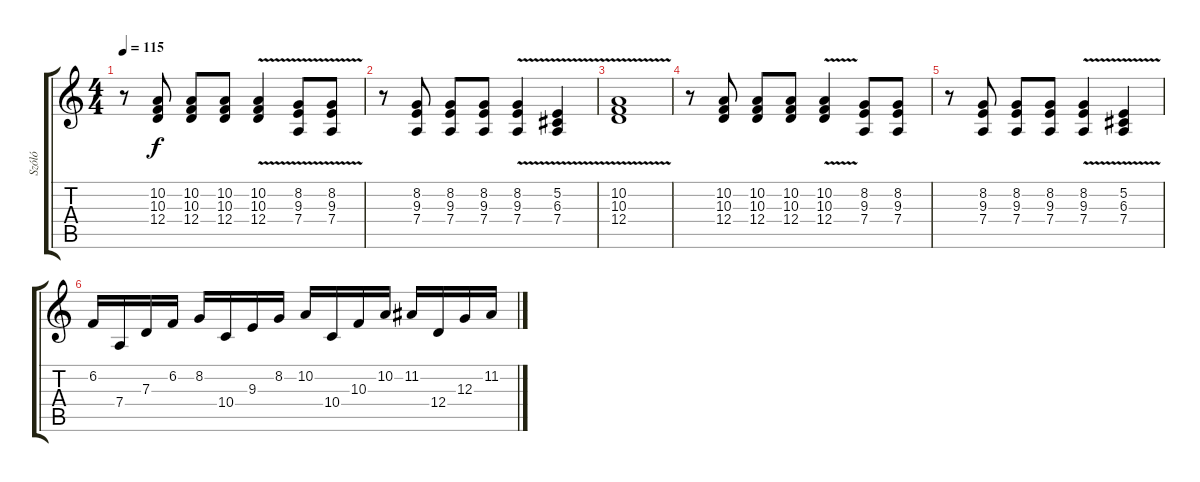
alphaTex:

\track ("Szóló" "Szóló") {instrument vibraphone}
\staff {score tabs}
\tuning (E4 B3 G3 D3 A2 E2) {hide}
\ts (4 4)
\tempo 115
\clef g2
\ks c
r.8{dy f} (10.2 10.3 12.4).8 (10.2 10.3 12.4).8 (10.2 10.3 12.4).8 (10.2 10.3 12.4{v}).4 (8.2{v} 9.3 7.4).8 (8.2{v} 9.3 7.4).8 |
r.8 (8.2 9.3 7.4).8 (8.2 9.3 7.4).8 (8.2 9.3 7.4).8 (8.2{v} 9.3 7.4).4 (5.2 6.3 7.4{v}).4 |
(10.2 10.3 12.4{v}).1 |
r.8 (10.2 10.3 12.4).8 (10.2 10.3 12.4).8 (10.2 10.3 12.4).8 (10.2 10.3 12.4{v}).4 (8.2 9.3 7.4).8 (8.2 9.3 7.4).8 |
r.8 (8.2 9.3 7.4).8 (8.2 9.3 7.4).8 (8.2 9.3 7.4).8 (8.2{v} 9.3 7.4).4 (5.2 6.3 7.4{v}).4 |
6.2.16 7.4.16 7.3.16 6.2.16 8.2.16 10.4.16 9.3.16 8.2.16 10.2.16 10.4.16 10.3.16 10.2.16 11.2.16 12.4.16 12.3.16 11.2.16
